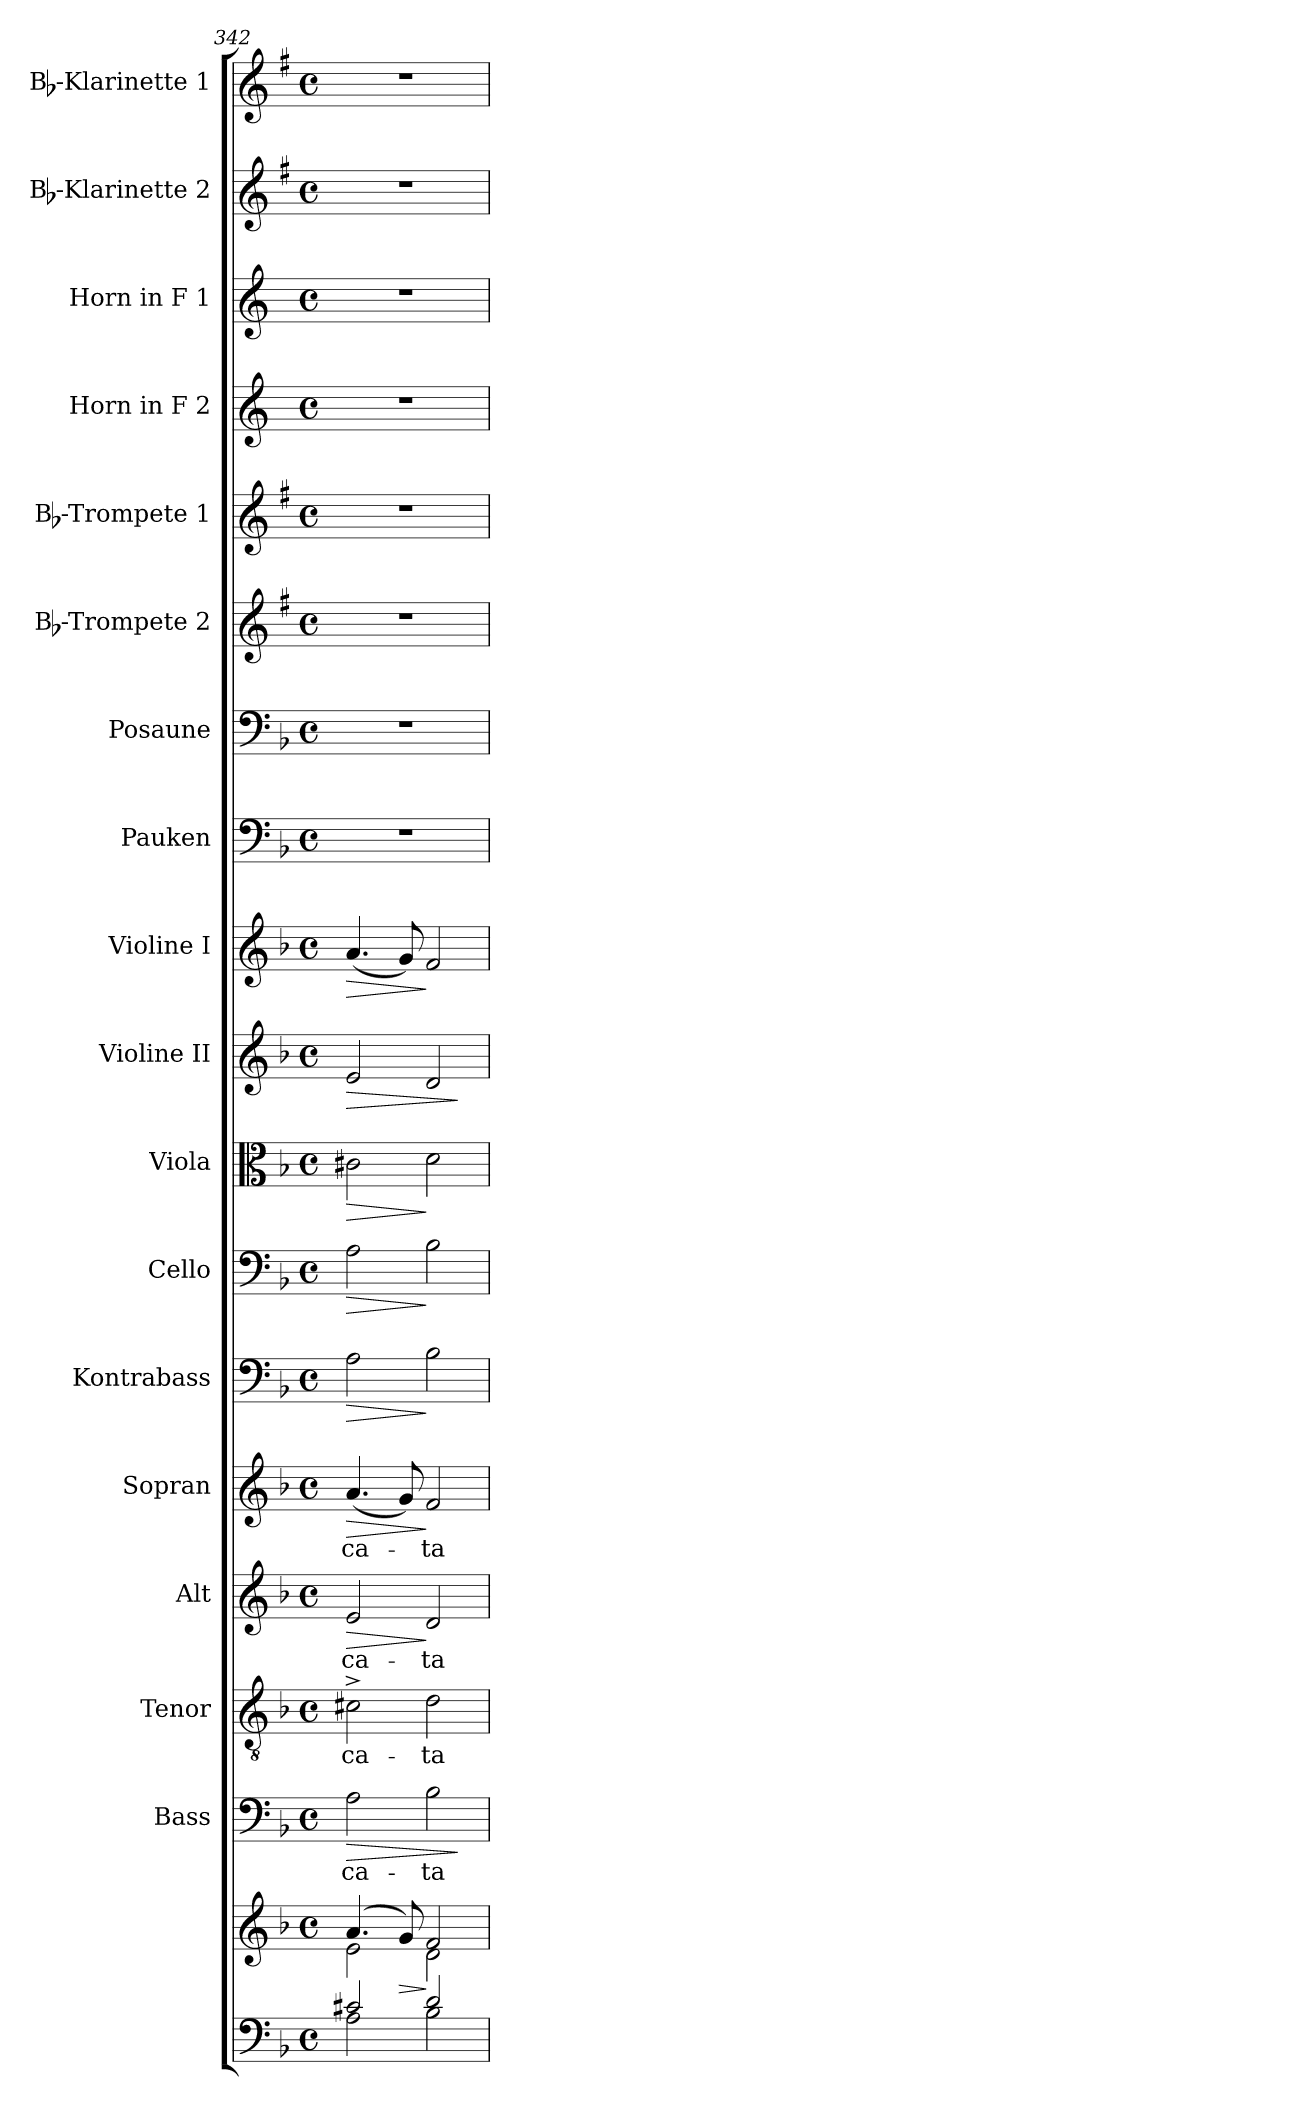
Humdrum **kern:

**kern	**kern	**dynam	**kern	**text	**dynam	**kern	**text	**kern	**text	**dynam	**kern	**text	**dynam	**kern	**dynam	**kern	**dynam	**kern	**dynam	**kern	**dynam	**kern	**dynam	**kern	**kern	**kern	**kern	**kern	**kern	**kern	**kern
*part18	*part18	*part18	*part17	*part17	*part17	*part16	*part16	*part15	*part15	*part15	*part14	*part14	*part14	*part13	*part13	*part12	*part12	*part11	*part11	*part10	*part10	*part9	*part9	*part8	*part7	*part6	*part5	*part4	*part3	*part2	*part1
*staff19	*staff18	*staff18/19	*staff17	*staff17	*staff17	*staff16	*staff16	*staff15	*staff15	*staff15	*staff14	*staff14	*staff14	*staff13	*staff13	*staff12	*staff12	*staff11	*staff11	*staff10	*staff10	*staff9	*staff9	*staff8	*staff7	*staff6	*staff5	*staff4	*staff3	*staff2	*staff1
*	*	*	*I"Bass	*	*	*I"Tenor	*	*I"Alt	*	*	*I"Sopran	*	*	*I"Kontrabass	*	*I"Cello	*	*I"Viola	*	*I"Violine II	*	*I"Violine I	*	*I"Pauken	*I"Posaune	*I"Bb-Trompete 2	*I"Bb-Trompete 1	*I"Horn in F 2	*I"Horn in F 1	*I"Bb-Klarinette 2	*I"Bb-Klarinette 1
*	*	*	*I'B.	*	*	*I'T.	*	*I'A.	*	*	*I'S.	*	*	*I'Kb.	*	*	*	*I'Vla.	*	*I'Vl. II	*	*I'Vl. I	*	*I'Pk.	*I'Pos.	*I'Bb Trp. 2	*I'Bb Trp. 1	*	*	*I'Bb Kl. 2	*I'Bb Kl. 1
!!LO:PB:g=z
*clefF4	*clefG2	*	*clefF4	*	*	*clefGv2	*	*clefG2	*	*	*clefG2	*	*	*clefF4	*	*clefF4	*	*clefC3	*	*clefG2	*	*clefG2	*	*clefF4	*clefF4	*clefG2	*clefG2	*clefG2	*clefG2	*clefG2	*clefG2
*	*	*	*	*	*	*	*	*	*	*	*	*	*	*ITrd7c12	*	*	*	*	*	*	*	*	*	*	*	*ITrd1c2	*ITrd1c2	*ITrd4c7	*ITrd4c7	*ITrd1c2	*ITrd1c2
*k[b-]	*k[b-]	*	*k[b-]	*	*	*k[b-]	*	*k[b-]	*	*	*k[b-]	*	*	*k[b-]	*	*k[b-]	*	*k[b-]	*	*k[b-]	*	*k[b-]	*	*k[b-]	*k[b-]	*k[b-]	*k[b-]	*k[b-]	*k[b-]	*k[b-]	*k[b-]
*F:	*F:	*	*F:	*	*	*F:	*	*F:	*	*	*F:	*	*	*F:	*	*F:	*	*F:	*	*F:	*	*F:	*	*F:	*F:	*F:	*F:	*F:	*F:	*F:	*F:
*M4/4	*M4/4	*	*M4/4	*	*	*M4/4	*	*M4/4	*	*	*M4/4	*	*	*M4/4	*	*M4/4	*	*M4/4	*	*M4/4	*	*M4/4	*	*M4/4	*M4/4	*M4/4	*M4/4	*M4/4	*M4/4	*M4/4	*M4/4
*met(c)	*met(c)	*	*met(c)	*	*	*met(c)	*	*met(c)	*	*	*met(c)	*	*	*met(c)	*	*met(c)	*	*met(c)	*	*met(c)	*	*met(c)	*	*met(c)	*met(c)	*met(c)	*met(c)	*met(c)	*met(c)	*met(c)	*met(c)
=342	=342	=342	=342	=342	=342	=342	=342	=342	=342	=342	=342	=342	=342	=342	=342	=342	=342	=342	=342	=342	=342	=342	=342	=342	=342	=342	=342	=342	=342	=342	=342
*^	*^	*	*	*	*	*	*	*	*	*	*	*	*	*	*	*	*	*	*	*	*	*	*	*	*	*	*	*	*	*	*
!	!	!	!	!	!	!LO:LY:b	!LO:HP:b	!	!LO:LY:b	!	!LO:LY:b	!LO:HP:b	!	!LO:LY:b	!LO:HP:b	!	!LO:HP:b	!	!LO:HP:b	!	!LO:HP:b	!	!LO:HP:b	!	!LO:HP:b	!	!	!	!	!	!	!	!
2c#X/	2A\	(4.a/	2e\	.	2A\	-ca-	>	2c#X^>\	-ca-	2e/	-ca-	>	(<4.a/	-ca-	>	2AA\	>	2A\	>	2c#X\	>	2e/	>	(<4.a/	>	1r	1r	1r	1r	1r	1r	1r	1r
!	!	!	!	!LO:HP:b	!	!	!	!	!	!	!	!	!	!	!	!	!	!	!	!	!	!	!	!	!	!	!	!	!	!	!	!	!
.	.	8g/)	.	>	.	.	.	.	.	.	.	.	8g/)	.	.	.	.	.	.	.	.	.	.	8g/)	.	.	.	.	.	.	.	.	.
!	!	!	!	!	!	!LO:LY:b	!	!	!LO:LY:b	!	!LO:LY:b	!	!	!LO:LY:b	!	!	!	!	!	!	!	!	!	!	!	!	!	!	!	!	!	!	!
2d/	2B-\	2f/	2d\	]	2B-\	-ta	.	2d\	-ta	2d/	-ta	]	2f/	-ta	]	2BB-\	]	2B-\	]	2d\	]	2d/	.	2f/	]	.	.	.	.	.	.	.	.
*v	*v	*	*	*	*	*	*	*	*	*	*	*	*	*	*	*	*	*	*	*	*	*	*	*	*	*	*	*	*	*	*	*	*
*	*v	*v	*	*	*	*	*	*	*	*	*	*	*	*	*	*	*	*	*	*	*	*	*	*	*	*	*	*	*	*	*	*
.	.	.	.	.	]	.	.	.	.	.	.	.	.	.	.	.	.	.	.	.	]	.	.	.	.	.	.	.	.	.	.
=	=	=	=	=	=	=	=	=	=	=	=	=	=	=	=	=	=	=	=	=	=	=	=	=	=	=	=	=	=	=	=
*-	*-	*-	*-	*-	*-	*-	*-	*-	*-	*-	*-	*-	*-	*-	*-	*-	*-	*-	*-	*-	*-	*-	*-	*-	*-	*-	*-	*-	*-	*-	*-
